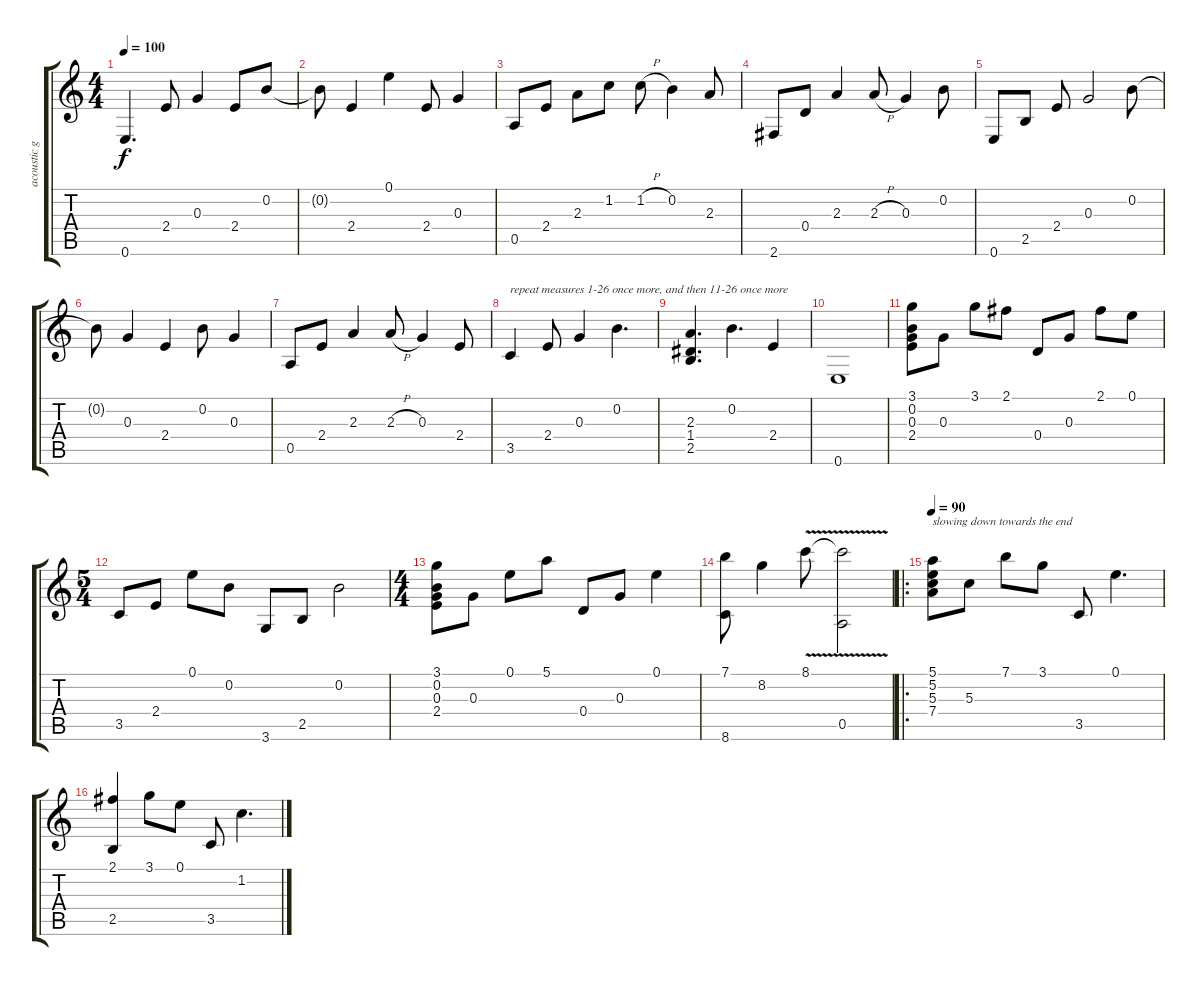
\track ("acoustic guitar" "acoustic g") {instrument acousticguitarsteel}
\staff {score tabs}
\tuning (E4 B3 G3 D3 A2 E2) {hide}
\ts (4 4)
\tempo 100
\clef g2
\ks c
0.6.4{d dy f} 2.4.8 0.3.4 2.4.8 0.2.8 |
0.2{t}.8 2.4.4 0.1.4 2.4.8 0.3.4 |
0.5.8 2.4.8 2.3.8 1.2.8 1.2{h}.8 0.2.4 2.3.8 |
2.6.8 0.4.8 2.3.4 2.3{h}.8 0.3.4 0.2.8 |
0.6.8 2.5.8 2.4.8 0.3.2 0.2.8 |
0.2{t}.8 0.3.4 2.4.4 0.2.8 0.3.4 |
0.5.8 2.4.8 2.3.4 2.3{h}.8 0.3.4 2.4.8 |
3.5.4{txt "repeat measures 1-26 once more, and then 11-26 once more"} 2.4.8 0.3.4 0.2.4{d} |
(2.3 1.4 2.5).4{d} 0.2.4{d} 2.4.4 |
0.6.1 |
(3.1 0.2 0.3 2.4).8 0.3.8 3.1.8 2.1.8 0.4.8 0.3.8 2.1.8 0.1.8 |
\ts (5 4)
3.5.8 2.4.8 0.1.8 0.2.8 3.6.8 2.5.8 0.2.2 |
\ts (4 4)
(3.1 0.2 0.3 2.4).8 0.3.8 0.1.8 5.1.8 0.4.8 0.3.8 0.1.4 |
(7.1 8.6).8 8.2.4 8.1{v}.8 (8.1{v t} 0.5).2 |
\ro
\tempo 90
(5.1 5.2 5.3 7.4).8{txt "slowing down towards the end"} 5.3.8 7.1.8 3.1.8 3.5.8 0.1.4{d} |
(2.1 2.5).4 3.1.8 0.1.8 3.5.8 1.2.4{d}
